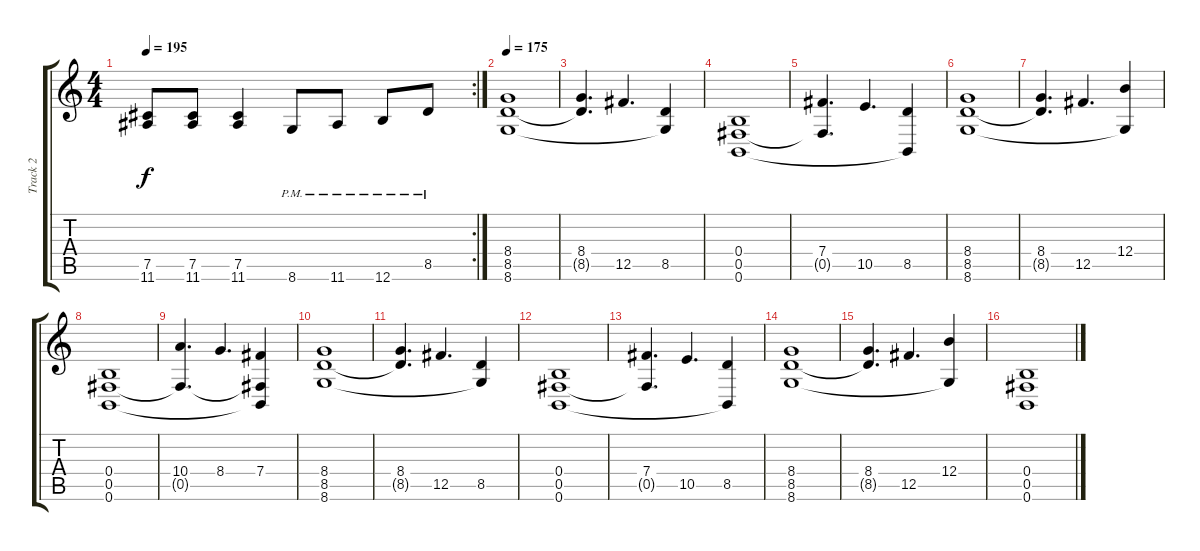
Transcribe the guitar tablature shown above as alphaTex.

\track ("Track 2" "Track 2") {instrument distortionguitar}
\staff {score tabs}
\tuning (Db4 Ab3 E3 B2 Gb2 B1) {hide}
\rc 2
\ts (4 4)
\tempo 195
\clef g2
\ks c
(7.5{t} 11.6{t}).8{dy f} (7.5 11.6).8 (7.5 11.6).4 8.6{pm}.8 11.6{pm}.8 12.6{pm}.8 8.5{pm}.8 |
\tempo 175
(8.4 8.5 8.6).1 |
(8.4 8.5{t}).4{d} 12.5.4{d} (8.5 8.6{t}).4 |
(0.4 0.5 0.6).1 |
(7.4 0.5{t}).4{d} 10.5.4{d} (8.5 0.6{t}).4 |
(8.4 8.5 8.6).1 |
(8.4 8.5{t}).4{d} 12.5.4{d} (12.4 8.6{t}).4 |
(0.4 0.5 0.6).1 |
(10.4 0.5{t}).4{d} 8.4.4{d} (7.4 0.5{t} 0.6{t}).4 |
(8.4 8.5 8.6).1 |
(8.4 8.5{t}).4{d} 12.5.4{d} (8.5 8.6{t}).4 |
(0.4 0.5 0.6).1 |
(7.4 0.5{t}).4{d} 10.5.4{d} (8.5 0.6{t}).4 |
(8.4 8.5 8.6).1 |
(8.4 8.5{t}).4{d} 12.5.4{d} (12.4 8.6{t}).4 |
(0.4 0.5 0.6).1
